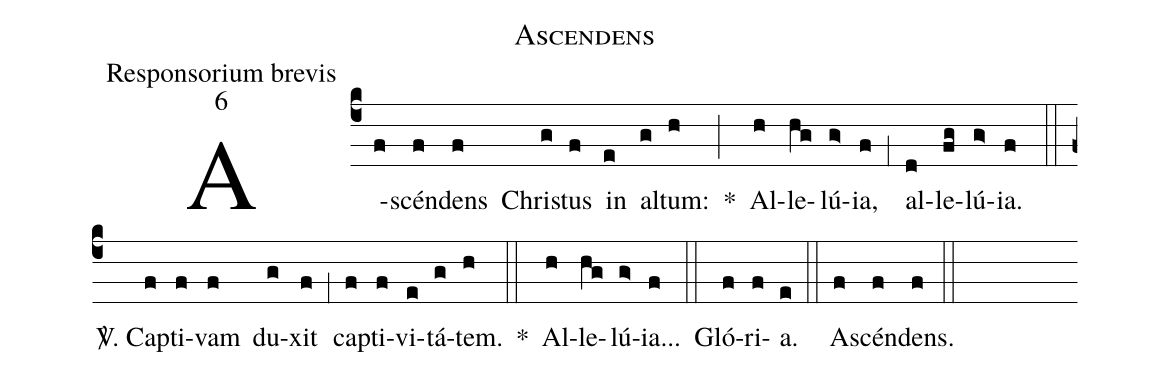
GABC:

name:Ascendens;
office-part:Responsorium brevis;
mode:6;
%%
(c4) A(f)scén(f)dens(f) Chri(g)stus(f) in(e) al(g)tum:(h) *(;) Al(h)le(hg)lú(g>)ia,(f) (,1) al(d)le(fg)lú(g>)ia.(f) (::)

<sp>V/</sp>. Cap(f)ti(f)vam(f) du(g)xit(f) (,1) cap(f)ti(f)vi(e)tá(g)tem.(h) *(::) Al(h)le(hg)lú(g>)ia...(f) (::)

Gló(f)ri(f)a.(e) (::)
A(f)scén(f)dens.(f) (::)
